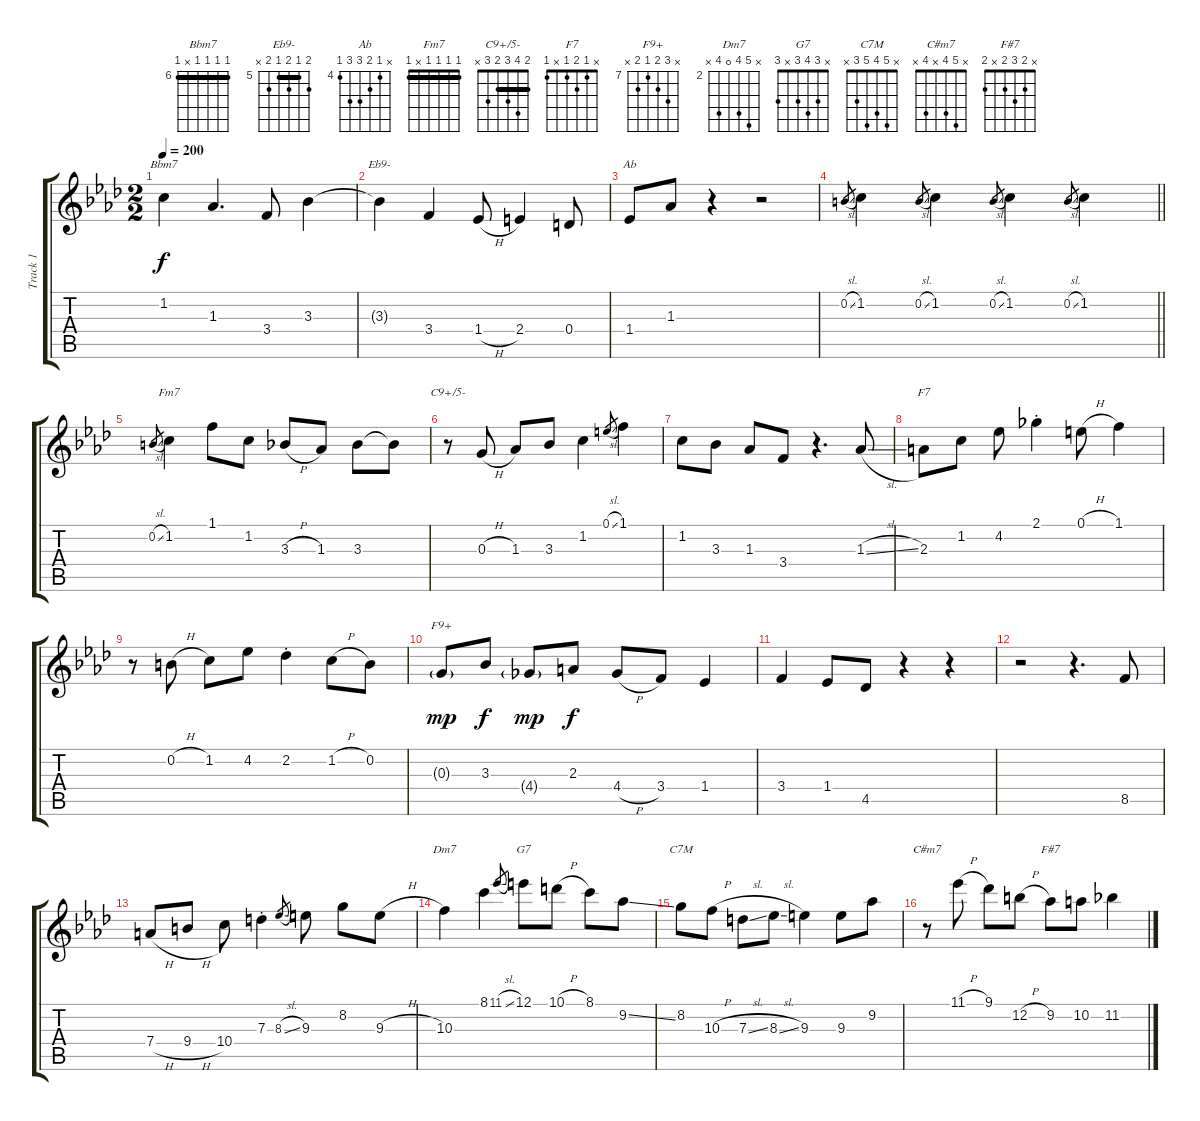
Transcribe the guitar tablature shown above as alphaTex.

\track ("Track 1" "Track 1") {instrument electricguitarjazz}
\staff {score tabs}
\tuning (E4 B3 G3 D3 A2 E2) {hide}
\chord ("Bbm7" 6 6 6 6 x 6) {firstfret 6 barre 6}
\chord ("Eb9-" 6 5 6 5 6 x) {firstfret 5 barre 5}
\chord ("Ab" x 4 5 6 6 4) {firstfret 4}
\chord ("Fm7" 1 1 1 1 x 1) {barre 1}
\chord ("C9+/5-" 2 4 3 2 3 x) {barre 2}
\chord ("F7" x 1 2 1 x 1)
\chord ("F9+" x 9 8 7 8 x) {firstfret 7}
\chord ("Dm7" x 6 5 0 5 x) {firstfret 2}
\chord ("G7" x 3 4 3 x 3)
\chord ("C7M" x 5 4 5 3 x)
\chord ("C#m7" x 5 4 x 4 x)
\chord ("F#7" x 2 3 2 x 2)
\ts (2 2)
\tempo 200
\clef g2
\ks ab
1.2.4{ch "Bbm7" dy f} 1.3.4{d} 3.4.8 3.3.4 |
3.3{t}.4{ch "Eb9-"} 3.4.4 1.4{h}.8 2.4.4 0.4.8 |
1.4.8{ch "Ab"} 1.3.8 r.4 r.2 |
\barLineRight lightlight
0.2{sl}.8{gr} 1.2.4 0.2{sl}.8{gr} 1.2.4 0.2{sl}.8{gr} 1.2.4 0.2{sl}.8{gr} 1.2.4 |
0.2{sl}.8{gr} 1.2.4{ch "Fm7"} 1.1.8 1.2.8 3.3{h}.8 1.3.8 3.3.8 3.3{t}.8 |
r.8{ch "C9+/5-"} 0.3{h}.8 1.3.8 3.3.8 1.2.4 0.1{sl}.8{gr} 1.1.4 |
1.2.8 3.3.8 1.3.8 3.4.8 r.4{d} 1.3{sl}.8 |
2.3.8{ch "F7"} 1.2.8 4.2.8 2.1{st}.4 0.1{h}.8 1.1.4 |
r.8 0.2{h}.8 1.2.8 4.2.8 2.2{st}.4 1.2{h}.8 0.2.8 |
0.3{g}.8{ch "F9+" dy mp} 3.3.8{dy f} 4.4{g}.8{dy mp} 2.3.8{dy f} 4.4{h}.8 3.4.8 1.4.4 |
3.4.4 1.4.8 4.5.8 r.4 r.4 |
r.2 r.4{d} 8.5.8 |
7.4{h}.8 9.4{h}.8 10.4.8 7.3{st}.4 8.3{sl}.8{gr} 9.3.8 8.2.8 9.3{h}.8 |
10.3.4{ch "Dm7"} 8.1.4 11.1{sl}.8{gr} 12.1.8{ch "G7"} 10.1{h}.8 8.1.8 9.2{ss}.8 |
8.2.8{ch "C7M"} 10.3{h}.8 7.3{sl}.8 8.3{sl}.8 9.3.4 9.3.8 9.2.8 |
r.8{ch "C#m7"} 11.1{h}.8 9.1.8 12.2{h}.8 9.2.8{ch "F#7"} 10.2.8 11.2.4
